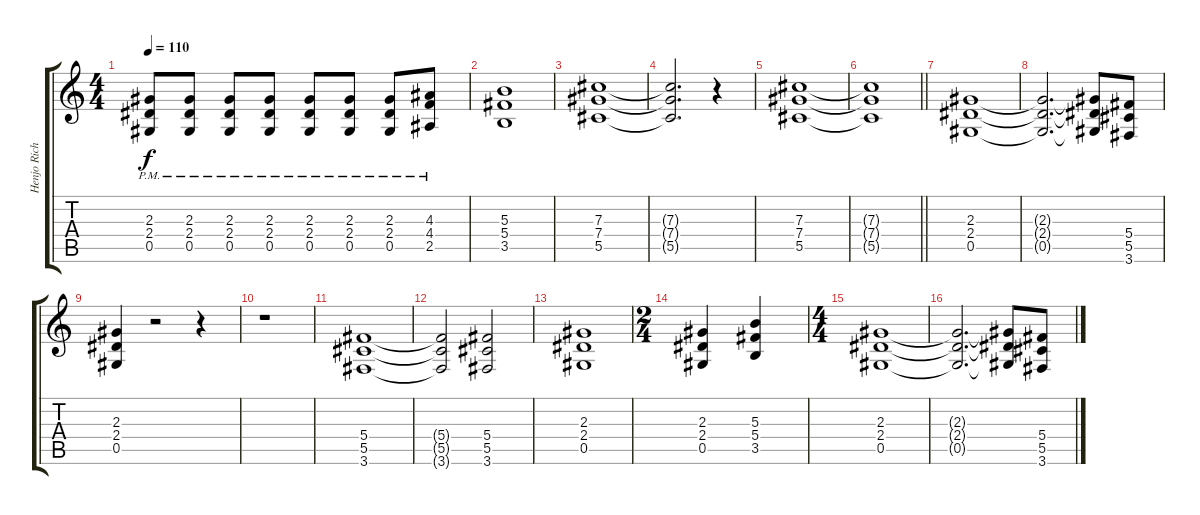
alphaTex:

\track ("Henjo Richter (Guitar)" "Henjo Rich") {instrument distortionguitar}
\staff {score tabs}
\tuning (Eb4 Bb3 Gb3 Db3 Ab2 Eb2) {hide}
\ts (4 4)
\tempo 110
\clef g2
\ks c
(2.3{pm} 2.4{pm} 0.5{pm}).8{dy f} (2.3{pm} 2.4{pm} 0.5{pm}).8 (2.3{pm} 2.4{pm} 0.5{pm}).8 (2.3{pm} 2.4{pm} 0.5{pm}).8 (2.3{pm} 2.4{pm} 0.5{pm}).8 (2.3{pm} 2.4{pm} 0.5{pm}).8 (2.3{pm} 2.4{pm} 0.5{pm}).8 (4.3{pm} 4.4{pm} 2.5{pm}).8 |
(5.3 5.4 3.5).1 |
(7.3 7.4 5.5).1 |
(7.3{t} 7.4{t} 5.5{t}).2{d} r.4 |
(7.3 7.4 5.5).1 |
\barLineRight lightlight
(7.3{t} 7.4{t} 5.5{t}).1 |
(2.3 2.4 0.5).1 |
(2.3{t} 2.4{t} 0.5{t}).2{d} (2.3{t} 2.4{t} 0.5{t}).8 (5.4 5.5 3.6).8 |
(2.3 2.4 0.5).4 r.2 r.4 |
r.1 |
(5.4 5.5 3.6).1 |
(5.4{t} 5.5{t} 3.6{t}).2 (5.4 5.5 3.6).2 |
(2.3 2.4 0.5).1 |
\ts (2 4)
(2.3 2.4 0.5).4 (5.3 5.4 3.5).4 |
\ts (4 4)
(2.3 2.4 0.5).1 |
(2.3{t} 2.4{t} 0.5{t}).2{d} (2.3{t} 2.4{t} 0.5{t}).8 (5.4 5.5 3.6).8
